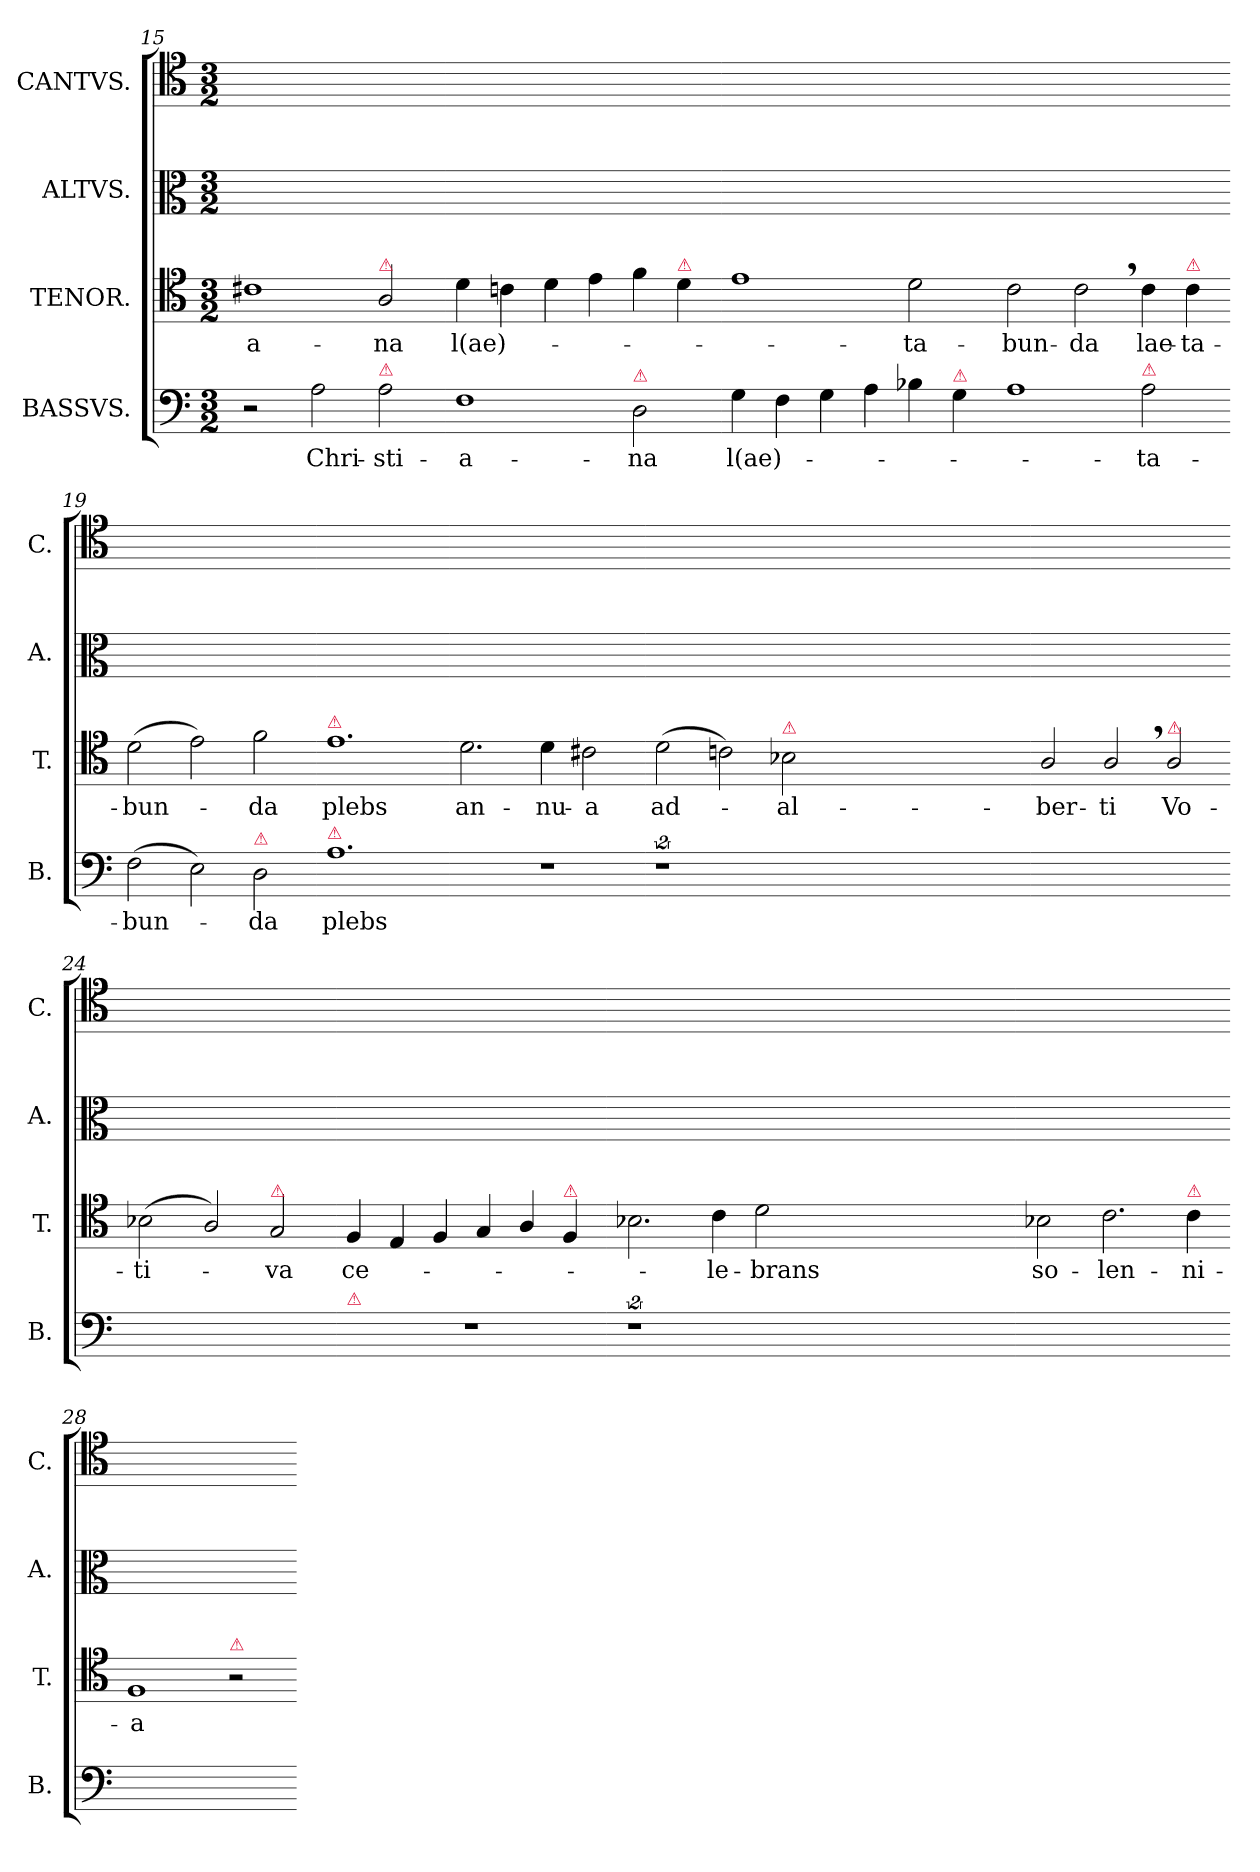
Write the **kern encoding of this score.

**kern	**text	**kern	**text	**kern	**kern
*part4	*part4	*part3	*part3	*part2	*part1
*staff4	*staff4	*staff3	*staff3	*staff2	*staff1
*I"BASSVS.	*	*I"TENOR.	*	*I"ALTVS.	*I"CANTVS.
*I'B.	*	*I'T.	*	*I'A.	*I'C.
*clefF4	*	*clefC4	*	*clefC3	*clefC4
*k[]	*	*k[]	*	*k[]	*k[]
*M3/2	*	*M3/2	*	*M3/2	*M3/2
=15	=15	=15	=15	=15	=15
2r	.	1c#X\	-a-	1.ryy	1.ryy
2A\	Chri-	.	.	.	.
!	!	!LO:TX:a:color=crimson:t=⚠	!	!	!
!LO:TX:a:color=crimson:t=⚠	!	!	!	!	!
2A\	-sti-	2A/	-na	.	.
=16-	=16-	=16-	=16-	=16-	=16-
1F\	-a-	4d\	l(ae)-	1.ryy	1.ryy
.	.	4cn\	.	.	.
.	.	4d\	.	.	.
.	.	4e\	.	.	.
!LO:TX:a:color=crimson:t=⚠	!	!	!	!	!
2D\	-na	4f\	.	.	.
!	!	!LO:TX:a:color=crimson:t=⚠	!	!	!
.	.	4d\	.	.	.
=17-	=17-	=17-	=17-	=17-	=17-
4G\	l(ae)-	1e\	.	1.ryy	1.ryy
4F\	.	.	.	.	.
4G\	.	.	.	.	.
4A\	.	.	.	.	.
4B-X\	.	2d\	-ta-	.	.
!LO:TX:a:color=crimson:t=⚠	!	!	!	!	!
4G\	.	.	.	.	.
=18-	=18-	=18-	=18-	=18-	=18-
1A\	.	2c\	-bun-	1.ryy	1.ryy
.	.	2c,\	-da	.	.
!LO:TX:a:color=crimson:t=⚠	!	!	!	!	!
!	!	!	!LO:LY:i	!	!
2A\	-ta-	4c\	lae-	.	.
!	!	!LO:TX:a:color=crimson:t=⚠	!	!	!
!	!	!	!LO:LY:i	!	!
.	.	4c\	-ta-	.	.
=19-	=19-	=19-	=19-	=19-	=19-
!	!	!	!LO:LY:i	!	!
(2F\	-bun-	(2d\	-bun-	1.ryy	1.ryy
2E\)	.	2e\)	.	.	.
!LO:TX:a:color=crimson:t=⚠	!	!	!	!	!
!	!	!	!LO:LY:i	!	!
2D\	-da	2f\	-da	.	.
=20-	=20-	=20-	=20-	=20-	=20-
!	!	!LO:TX:a:color=crimson:t=⚠	!	!	!
!LO:TX:a:color=crimson:t=⚠	!	!	!	!	!
1.A\	plebs	1.e\	plebs	1.ryy	1.ryy
=21-	=21-	=21-	=21-	=21-	=21-
1.r	.	2.d\	an-	1.ryy	1.ryy
.	.	4d\	-nu-	.	.
.	.	2c#X\	-a	.	.
=22-	=22-	=22-	=22-	=22-	=22-
2%9r	.	(2d\	ad-	1.ryy	1.ryy
.	.	2cn\)	.	.	.
!	!	!LO:TX:a:color=crimson:t=⚠	!	!	!
.	.	2B-X\	-al-	.	.
.	.	0.ryy	.	0.ryy	0.ryy
=23-	=23-	=23-	=23-	=23-	=23-
1.ryy	.	2A/	-ber-	1.ryy	1.ryy
.	.	2A,/	-ti	.	.
!	!	!LO:TX:a:color=crimson:t=⚠	!	!	!
.	.	2A/	Vo-	.	.
=24-	=24-	=24-	=24-	=24-	=24-
1.ryy	.	(2B-X\	-ti-	1.ryy	1.ryy
.	.	2A/)	.	.	.
!	!	!LO:TX:a:color=crimson:t=⚠	!	!	!
.	.	2G/	-va	.	.
=25-	=25-	=25-	=25-	=25-	=25-
!LO:TX:a:color=crimson:t=⚠	!	!	!	!	!
1.r	.	4F/	ce-	1.ryy	1.ryy
.	.	4E/	.	.	.
.	.	4F/	.	.	.
.	.	4G/	.	.	.
.	.	4A/	.	.	.
!	!	!LO:TX:a:color=crimson:t=⚠	!	!	!
.	.	4F/	.	.	.
=26-	=26-	=26-	=26-	=26-	=26-
2%9r	.	2.B-X\	.	1.ryy	1.ryy
.	.	4c\	-le-	.	.
.	.	2d\	-brans	.	.
.	.	0.ryy	.	0.ryy	0.ryy
=27-	=27-	=27-	=27-	=27-	=27-
1.ryy	.	2B-X\	so-	1.ryy	1.ryy
.	.	2.c\	-len-	.	.
!	!	!LO:TX:a:color=crimson:t=⚠	!	!	!
.	.	4c\	-ni-	.	.
=28-	=28-	=28-	=28-	=28-	=28-
1.ryy	.	1F/	-a	1.ryy	1.ryy
!	!	!LO:TX:a:color=crimson:t=⚠	!	!	!
.	.	2r	.	.	.
=-	=-	=-	=-	=-	=-
*-	*-	*-	*-	*-	*-
